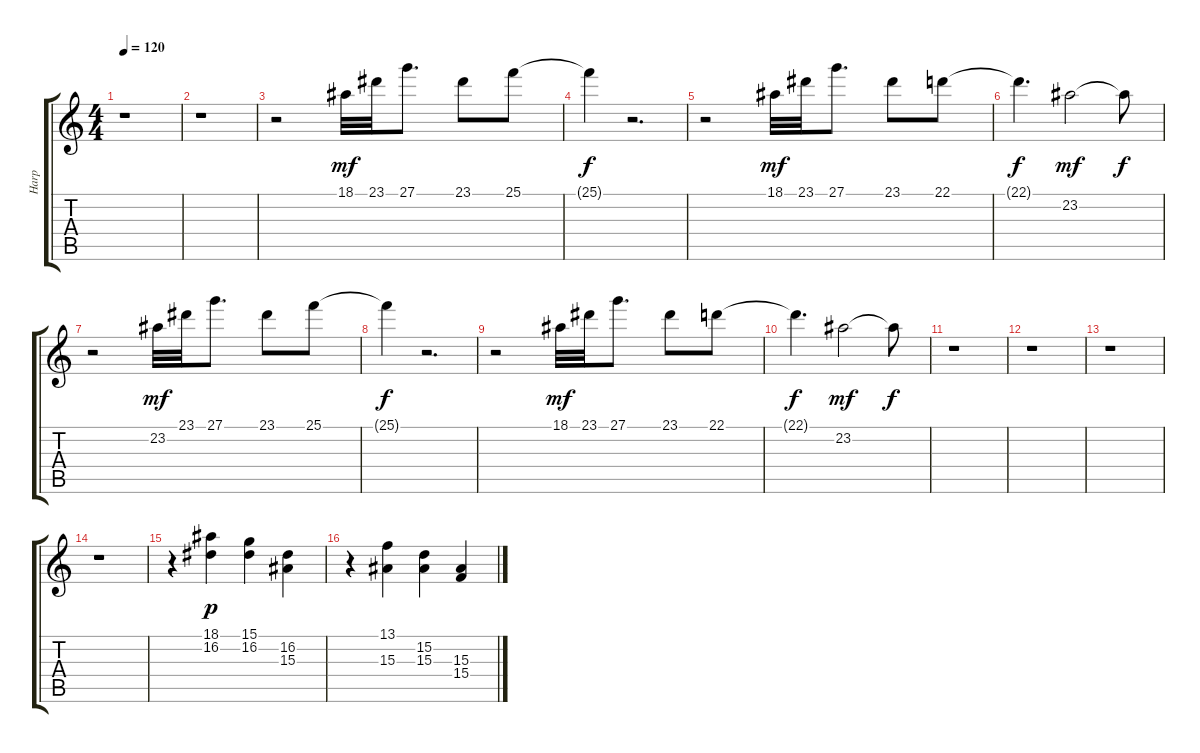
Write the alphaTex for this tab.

\track ("Harp" "Harp") {instrument orchestralharp}
\staff {score tabs}
\tuning (E4 B3 G3 D3 A2 E2) {hide}
\ts (4 4)
\tempo 120
\clef g2
\ks c
r.1{dy p} |
r.1 |
r.2 18.1.32{dy mf} 23.1.32 27.1.8{d} 23.1.8 25.1.8 |
25.1{t}.4{dy f} r.2{d} |
r.2 18.1.32{dy mf} 23.1.32 27.1.8{d} 23.1.8 22.1.8 |
22.1{t}.4{d dy f} 23.2.2{dy mf} 23.2{t}.8{dy f} |
r.2 23.2.32{dy mf} 23.1.32 27.1.8{d} 23.1.8 25.1.8 |
25.1{t}.4{dy f} r.2{d} |
r.2 18.1.32{dy mf} 23.1.32 27.1.8{d} 23.1.8 22.1.8 |
22.1{t}.4{d dy f} 23.2.2{dy mf} 23.2{t}.8{dy f} |
r.1 |
r.1 |
r.1 |
r.1 |
r.4 (18.1 16.2).4{dy p} (15.1 16.2).4 (16.2 15.3).4 |
r.4 (13.1 15.3).4 (15.2 15.3).4 (15.3 15.4).4
